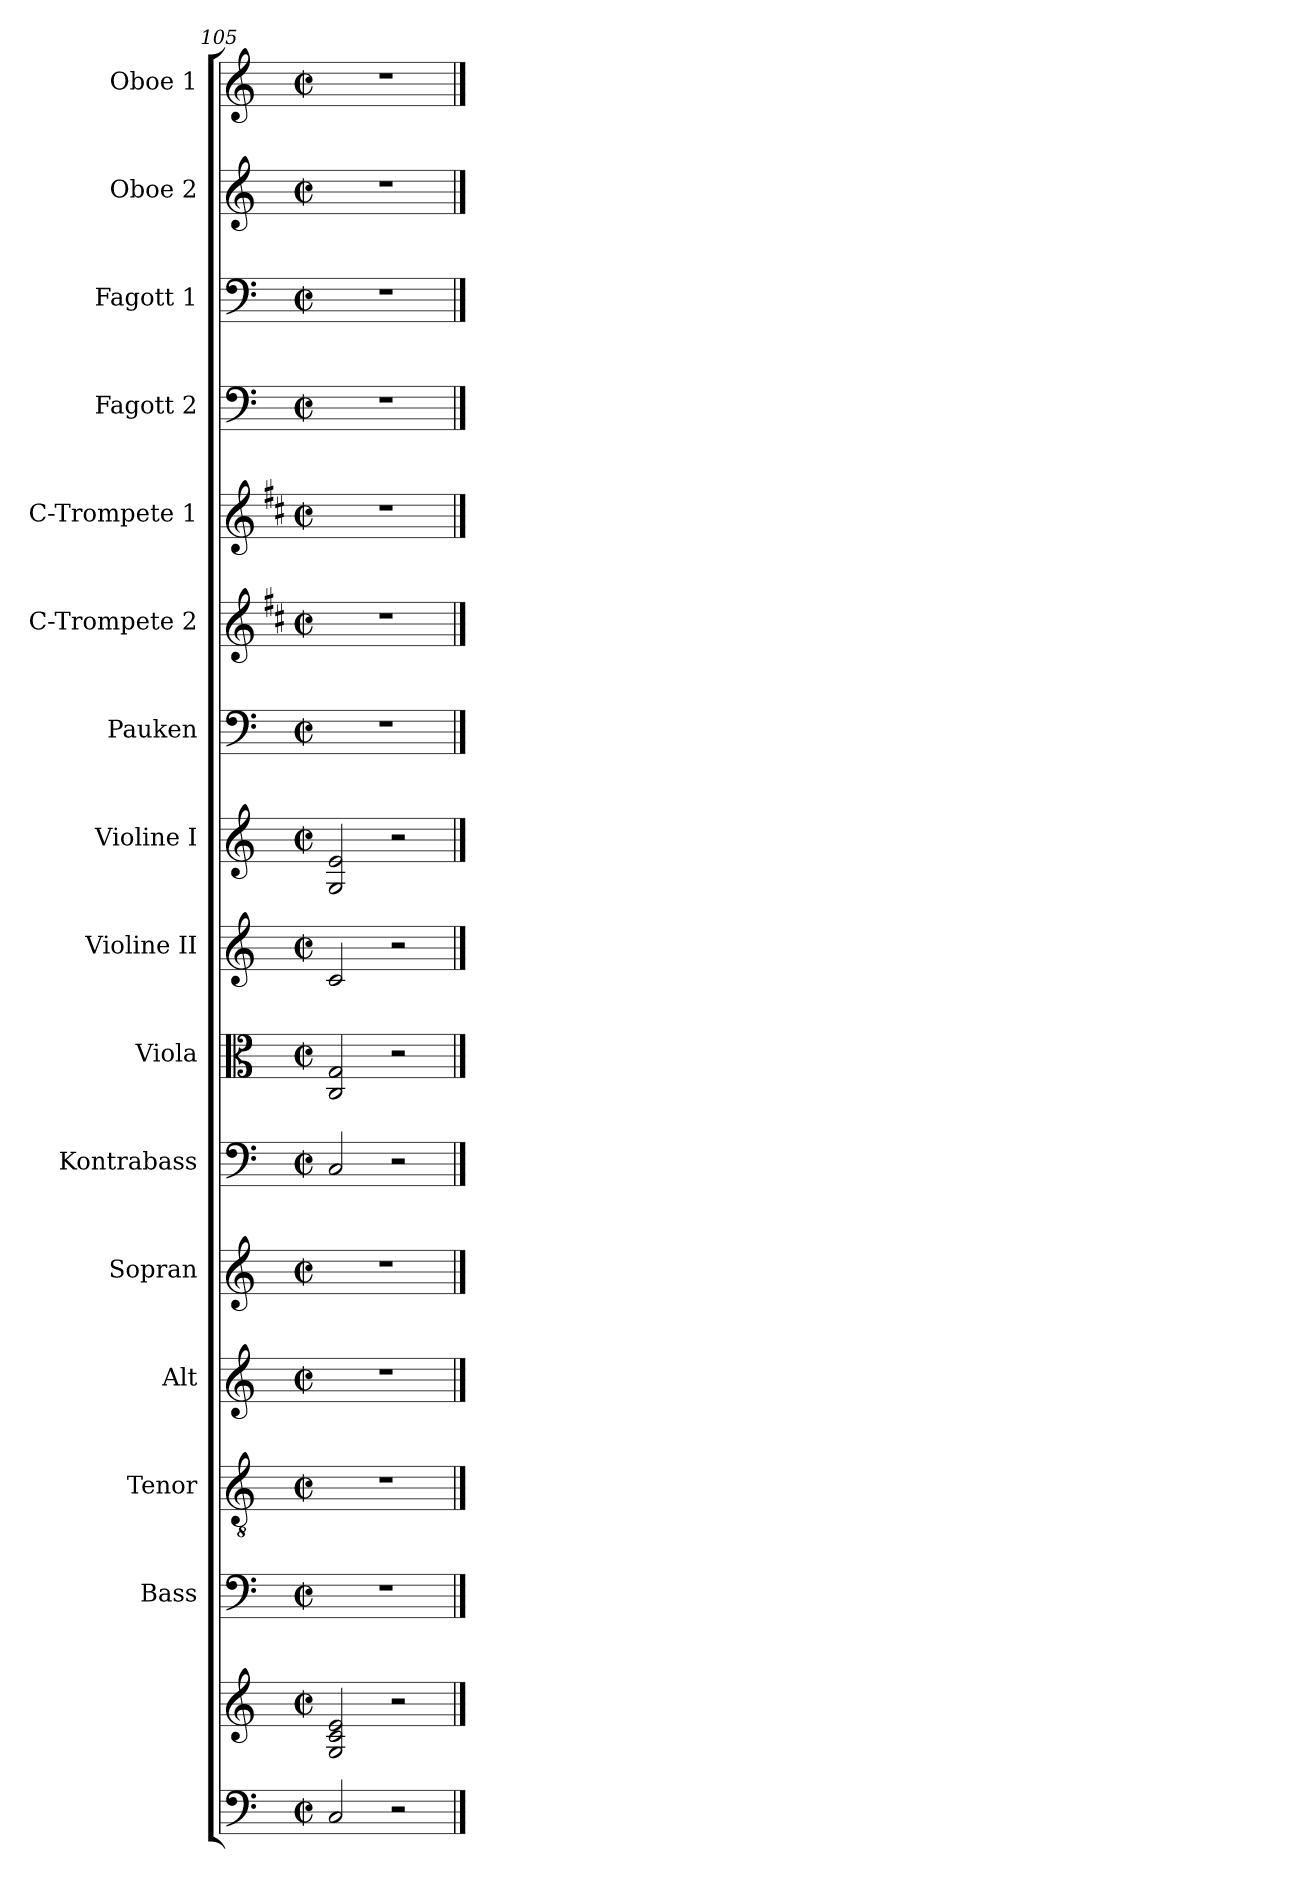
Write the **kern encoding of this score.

**kern	**kern	**kern	**kern	**kern	**kern	**kern	**kern	**kern	**kern	**kern	**kern	**kern	**kern	**kern	**kern	**kern
*part16	*part16	*part15	*part14	*part13	*part12	*part11	*part10	*part9	*part8	*part7	*part6	*part5	*part4	*part3	*part2	*part1
*staff17	*staff16	*staff15	*staff14	*staff13	*staff12	*staff11	*staff10	*staff9	*staff8	*staff7	*staff6	*staff5	*staff4	*staff3	*staff2	*staff1
*	*	*I"Bass	*I"Tenor	*I"Alt	*I"Sopran	*I"Kontrabass	*I"Viola	*I"Violine II	*I"Violine I	*I"Pauken	*I"C-Trompete 2	*I"C-Trompete 1	*I"Fagott 2	*I"Fagott 1	*I"Oboe 2	*I"Oboe 1
*	*	*I'B.	*I'T.	*I'A.	*I'S.	*I'Kb.	*I'Vla.	*I'Vl. II	*I'Vl. I	*I'Pk.	*I'C Trp. 2	*I'C Trp. 1	*I'Fg. 2	*I'Fg. 1	*I'Ob. 2	*I'Ob. 1
*clefF4	*clefG2	*clefF4	*clefGv2	*clefG2	*clefG2	*clefF4	*clefC3	*clefG2	*clefG2	*clefF4	*clefG2	*clefG2	*clefF4	*clefF4	*clefG2	*clefG2
*	*	*	*	*	*	*ITrd7c12	*	*	*	*	*ITrd1c2	*ITrd1c2	*	*	*	*
*k[]	*k[]	*k[]	*k[]	*k[]	*k[]	*k[]	*k[]	*k[]	*k[]	*k[]	*k[]	*k[]	*k[]	*k[]	*k[]	*k[]
*C:	*C:	*C:	*C:	*C:	*C:	*C:	*C:	*C:	*C:	*C:	*C:	*C:	*C:	*C:	*C:	*C:
*M2/2	*M2/2	*M2/2	*M2/2	*M2/2	*M2/2	*M2/2	*M2/2	*M2/2	*M2/2	*M2/2	*M2/2	*M2/2	*M2/2	*M2/2	*M2/2	*M2/2
*met(c|)	*met(c|)	*met(c|)	*met(c|)	*met(c|)	*met(c|)	*met(c|)	*met(c|)	*met(c|)	*met(c|)	*met(c|)	*met(c|)	*met(c|)	*met(c|)	*met(c|)	*met(c|)	*met(c|)
=105	=105	=105	=105	=105	=105	=105	=105	=105	=105	=105	=105	=105	=105	=105	=105	=105
2C/	2G/ 2c/ 2e/	1r	1r	1r	1r	2CC/	2C/ 2G/	2c/	2G/ 2e/	1r	1r	1r	1r	1r	1r	1r
2r	2r	.	.	.	.	2r	2r	2r	2r	.	.	.	.	.	.	.
==	==	==	==	==	==	==	==	==	==	==	==	==	==	==	==	==
*-	*-	*-	*-	*-	*-	*-	*-	*-	*-	*-	*-	*-	*-	*-	*-	*-
